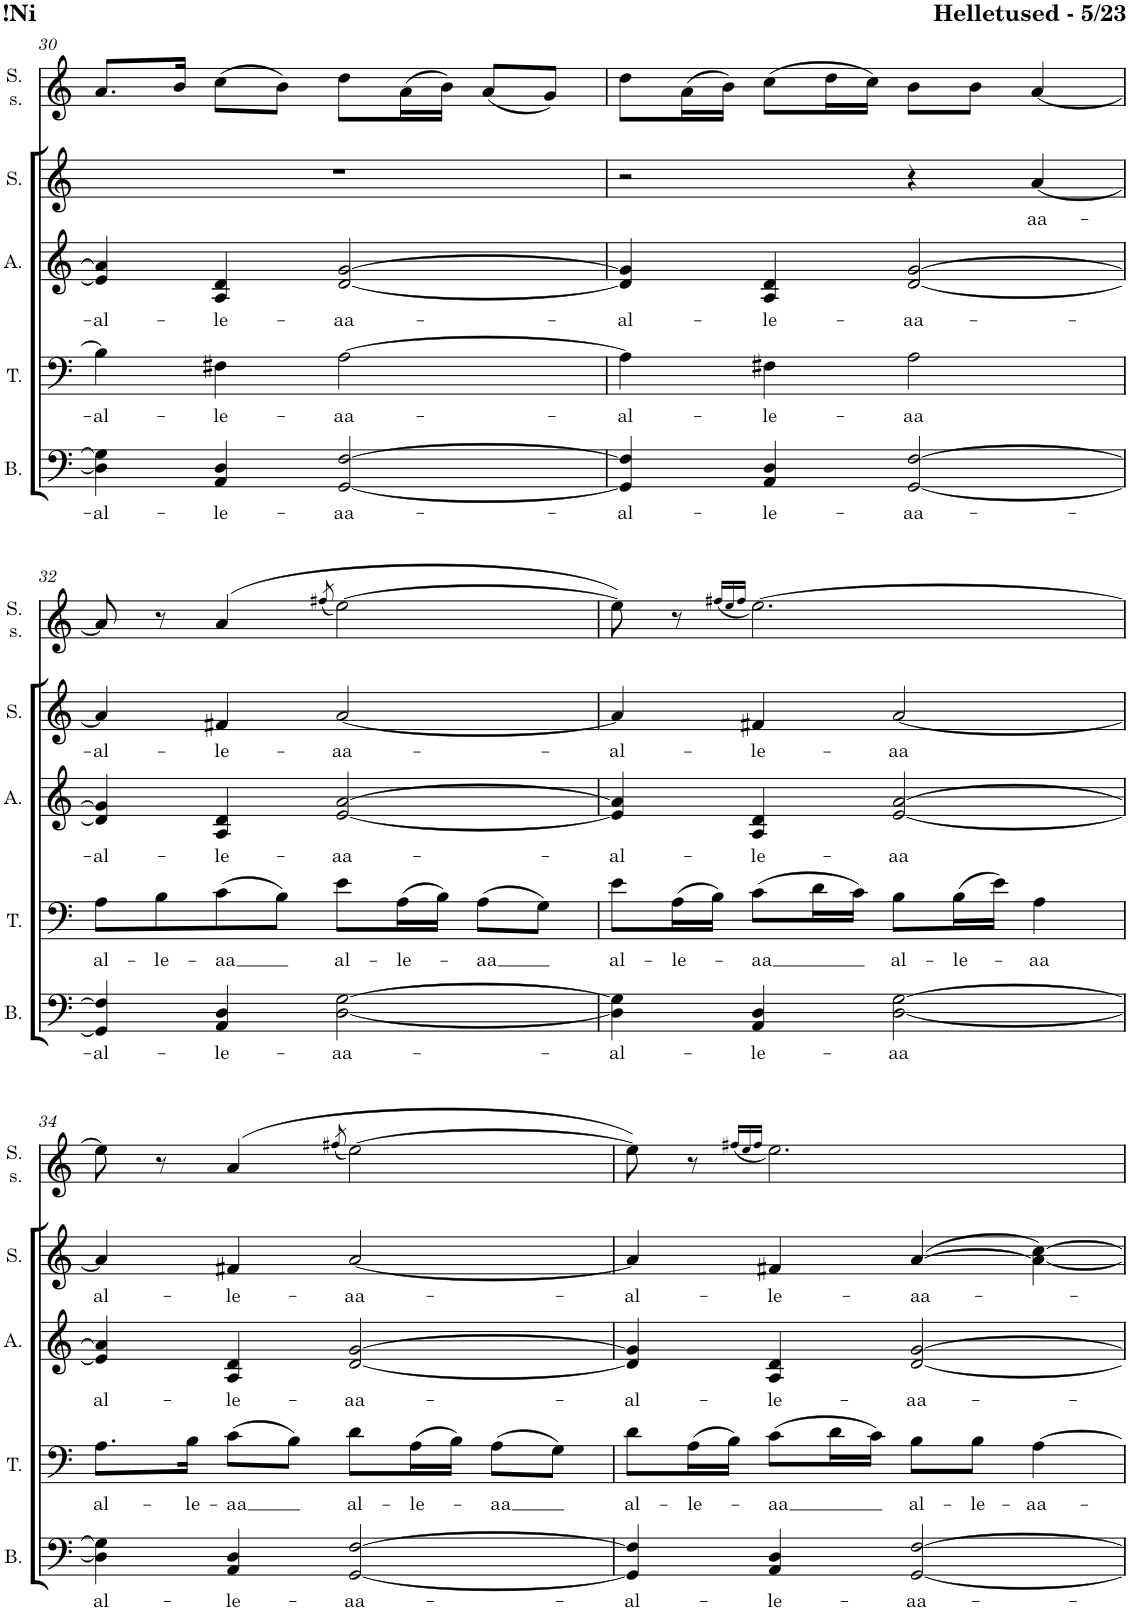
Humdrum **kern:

**kern	**text	**kern	**text	**kern	**text	**kern	**text	**kern
*part5	*part5	*part4	*part4	*part3	*part3	*part2	*part2	*part1
*staff5	*staff5	*staff4	*staff4	*staff3	*staff3	*staff2	*staff2	*staff1
*I"Bass	*	*I"Tenor	*	*I"Alto	*	*I"Soprano	*	*I"Soprano Solo
*I'B.	*	*I'T.	*	*I'A.	*	*I'S.	*	*I'S. s.
!!LO:PB:g=z
*clefF4	*	*clefF4	*	*clefG2	*	*clefG2	*	*clefG2
*k[]	*	*k[]	*	*k[]	*	*k[]	*	*k[]
*M4/4	*	*M4/4	*	*M4/4	*	*M4/4	*	*M4/4
=30	=30	=30	=30	=30	=30	=30	=30	=30
!	!LO:LY:b	!	!LO:LY:b	!	!LO:LY:b	!	!	!
4D\] 4G\]	-al-	4B\]	-al-	4e/] 4a/]	-al-	1r	.	8.a/L
.	.	.	.	.	.	.	.	16b/Jk
!	!LO:LY:b	!	!LO:LY:b	!	!LO:LY:b	!	!	!
4AA/ 4D/	-le-	4F#X\	-le-	4A/ 4d/	-le-	.	.	(8cc\L
.	.	.	.	.	.	.	.	8b\J)
!	!LO:LY:b	!	!LO:LY:b	!	!LO:LY:b	!	!	!
[2GG/ [2F/	-aa-	[2A\	-aa-	[2d/ [2g/	-aa-	.	.	8dd\L
.	.	.	.	.	.	.	.	(16a\L
.	.	.	.	.	.	.	.	16b\JJ)
.	.	.	.	.	.	.	.	(8a/L
.	.	.	.	.	.	.	.	8g/J)
=31	=31	=31	=31	=31	=31	=31	=31	=31
!	!LO:LY:b	!	!LO:LY:b	!	!LO:LY:b	!	!	!
4GG/] 4F/]	-al-	4A\]	-al-	4d/] 4g/]	-al-	2r	.	8dd\L
.	.	.	.	.	.	.	.	(16a\L
.	.	.	.	.	.	.	.	16b\JJ)
!	!LO:LY:b	!	!LO:LY:b	!	!LO:LY:b	!	!	!
4AA/ 4D/	-le-	4F#X\	-le-	4A/ 4d/	-le-	.	.	(8cc\L
.	.	.	.	.	.	.	.	16dd\L
.	.	.	.	.	.	.	.	16cc\JJ)
!	!LO:LY:b	!	!LO:LY:b	!	!LO:LY:b	!	!	!
[2GG/ [2F/	-aa-	2A\	-aa	[2d/ [2g/	-aa-	4r	.	8b\L
.	.	.	.	.	.	.	.	8b\J
!	!	!	!	!	!	!	!LO:LY:b	!
.	.	.	.	.	.	[4a/	aa-	[4a/
!!LO:LB:g=z
=32	=32	=32	=32	=32	=32	=32	=32	=32
!	!LO:LY:b	!	!LO:LY:b	!	!LO:LY:b	!	!LO:LY:b	!
4GG/] 4F/]	-al-	8A\L	al-	4d/] 4g/]	-al-	4a/]	-al-	8a/]
!	!	!	!LO:LY:b	!	!	!	!	!
.	.	8B\	-le-	.	.	.	.	8r
!	!LO:LY:b	!	!LO:LY:b	!	!LO:LY:b	!	!LO:LY:b	!
4AA/ 4D/	-le-	(8c\	-aa	4A/ 4d/	-le-	4f#X/	-le-	(4a/
.	.	8B\J)	.	.	.	.	.	.
.	.	.	.	.	.	.	.	(8qff#X/
!	!LO:LY:b	!	!LO:LY:b	!	!LO:LY:b	!	!LO:LY:b	!
[2D\ [2G\	-aa-	8e\L	al-	[2e/ [2a/	-aa-	[2a/	-aa-	[2ee\)
!	!	!	!LO:LY:b	!	!	!	!	!
.	.	(16A\L	-le-	.	.	.	.	.
.	.	16B\JJ)	.	.	.	.	.	.
!	!	!	!LO:LY:b	!	!	!	!	!
.	.	(8A\L	-aa	.	.	.	.	.
.	.	8G\J)	.	.	.	.	.	.
=33	=33	=33	=33	=33	=33	=33	=33	=33
!	!LO:LY:b	!	!LO:LY:b	!	!LO:LY:b	!	!LO:LY:b	!
4D\] 4G\]	-al-	8e\L	al-	4e/] 4a/]	-al-	4a/]	-al-	8ee\])
!	!	!	!LO:LY:b	!	!	!	!	!
.	.	(16A\L	-le-	.	.	.	.	8r
.	.	16B\JJ)	.	.	.	.	.	.
.	.	.	.	.	.	.	.	(16qff#X/LL
.	.	.	.	.	.	.	.	16qee/
.	.	.	.	.	.	.	.	16qff#/JJ
!	!LO:LY:b	!	!LO:LY:b	!	!LO:LY:b	!	!LO:LY:b	!
4AA/ 4D/	-le-	(8c\L	-aa	4A/ 4d/	-le-	4f#X/	-le-	[2.ee\)
.	.	16d\L	.	.	.	.	.	.
.	.	16c\JJ)	.	.	.	.	.	.
!	!LO:LY:b	!	!LO:LY:b	!	!LO:LY:b	!	!LO:LY:b	!
[2D\ [2G\	-aa	8B\L	al-	[2e/ [2a/	-aa	[2a/	-aa	.
!	!	!	!LO:LY:b	!	!	!	!	!
.	.	(16B\L	-le-	.	.	.	.	.
.	.	16e\JJ)	.	.	.	.	.	.
!	!	!	!LO:LY:b	!	!	!	!	!
.	.	4A\	-aa	.	.	.	.	.
!!LO:LB:g=z
=34	=34	=34	=34	=34	=34	=34	=34	=34
!	!LO:LY:b	!	!LO:LY:b	!	!LO:LY:b	!	!LO:LY:b	!
4D\] 4G\]	al-	8.A\L	al-	4e/] 4a/]	al-	4a/]	al-	8ee\]
.	.	.	.	.	.	.	.	8r
!	!	!	!LO:LY:b	!	!	!	!	!
.	.	16B\Jk	-le-	.	.	.	.	.
!	!LO:LY:b	!	!LO:LY:b	!	!LO:LY:b	!	!LO:LY:b	!
4AA/ 4D/	-le-	(8c\L	-aa	4A/ 4d/	-le-	4f#X/	-le-	(4a/
.	.	8B\J)	.	.	.	.	.	.
.	.	.	.	.	.	.	.	(8qff#X/
!	!LO:LY:b	!	!LO:LY:b	!	!LO:LY:b	!	!LO:LY:b	!
[2GG/ [2F/	-aa-	8d\L	al-	[2d/ [2g/	-aa-	[2a/	-aa-	[2ee\)
!	!	!	!LO:LY:b	!	!	!	!	!
.	.	(16A\L	-le-	.	.	.	.	.
.	.	16B\JJ)	.	.	.	.	.	.
!	!	!	!LO:LY:b	!	!	!	!	!
.	.	(8A\L	-aa	.	.	.	.	.
.	.	8G\J)	.	.	.	.	.	.
=35	=35	=35	=35	=35	=35	=35	=35	=35
!	!LO:LY:b	!	!LO:LY:b	!	!LO:LY:b	!	!LO:LY:b	!
4GG/] 4F/]	-al-	8d\L	al-	4d/] 4g/]	-al-	4a/]	-al-	8ee\])
!	!	!	!LO:LY:b	!	!	!	!	!
.	.	(16A\L	-le-	.	.	.	.	8r
.	.	16B\JJ)	.	.	.	.	.	.
.	.	.	.	.	.	.	.	(16qff#X/LL
.	.	.	.	.	.	.	.	16qee/
.	.	.	.	.	.	.	.	16qff#/JJ
!	!LO:LY:b	!	!LO:LY:b	!	!LO:LY:b	!	!LO:LY:b	!
4AA/ 4D/	-le-	(8c\L	-aa	4A/ 4d/	-le-	4f#X/	-le-	2.ee\)
.	.	16d\L	.	.	.	.	.	.
.	.	16c\JJ)	.	.	.	.	.	.
!	!LO:LY:b	!	!LO:LY:b	!	!LO:LY:b	!	!LO:LY:b	!
[2GG/ [2F/	-aa-	8B\L	al-	[2d/ [2g/	-aa-	([4a/	-aa-	.
!	!	!	!LO:LY:b	!	!	!	!	!
.	.	8B\J	-le-	.	.	.	.	.
!	!	!	!LO:LY:b	!	!	!	!	!
.	.	[4A\	-aa-	.	.	4a\_ [4cc\)	.	.
=	=	=	=	=	=	=	=	=
*-	*-	*-	*-	*-	*-	*-	*-	*-
